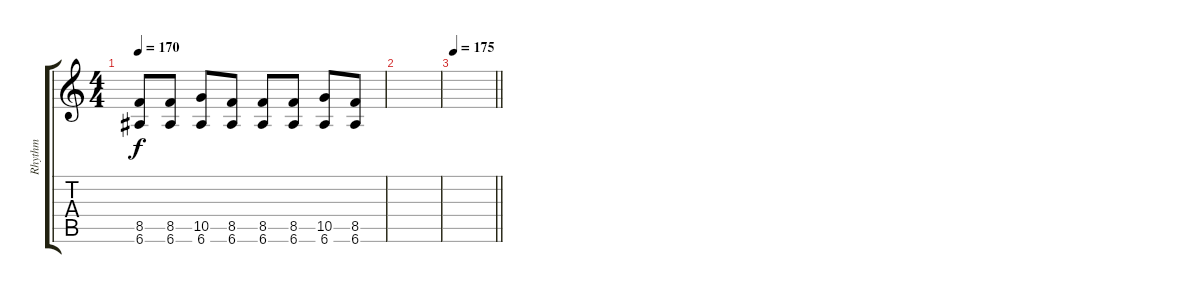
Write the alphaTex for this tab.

\track ("Rhythm" "Rhythm") {instrument distortionguitar}
\staff {score tabs}
\tuning (E4 B3 G3 D3 A2 E2) {hide}
\ts (4 4)
\tempo 170
\clef g2
\ks c
(8.5 6.6).8{dy f} (8.5 6.6).8 (10.5 6.6).8 (8.5 6.6).8 (8.5 6.6).8 (8.5 6.6).8 (10.5 6.6).8 (8.5 6.6).8 |
|
\tempo 175
\barLineRight lightlight
